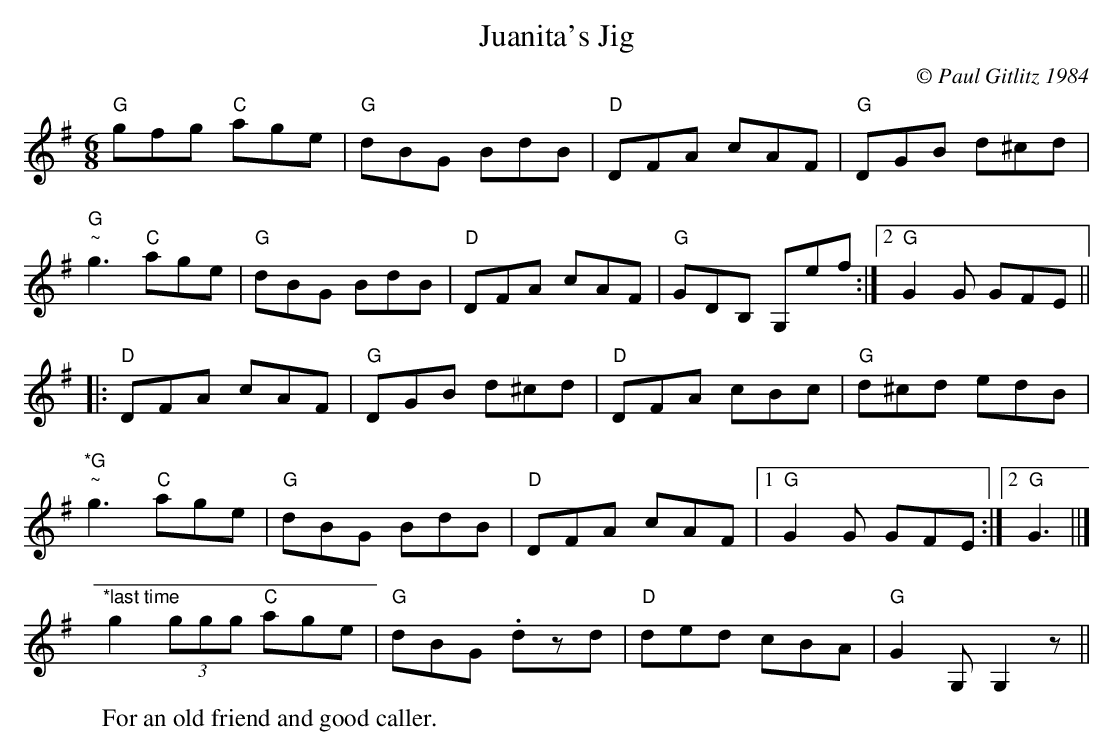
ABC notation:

X:1
T:Juanita's Jig
M:6/8
L:1/8
C:© Paul Gitlitz 1984
K:G
"G"gfg "C"age|"G"dBG BdB|"D"DFA cAF|"G"DGB d^cd|!
"G""~"g3 "C"age|"G"dBG BdB|"D"DFA cAF|
1"G"GDB, G,ef:|2"G"G2G GFE||!
|:"D"DFA cAF|"G"DGB d^cd|"D"DFA cBc|"G"d^cd edB|!
"*G""~"g3 "C"age|"G"dBG BdB|"D"DFA cAF|1"G"G2G GFE:|2"G"G3||]!
"*last time"g2(3ggg "C"age|"G"dBG .dzd|"D"ded cBA|"G"G2G,G,2z||
W:For an old friend and good caller.
